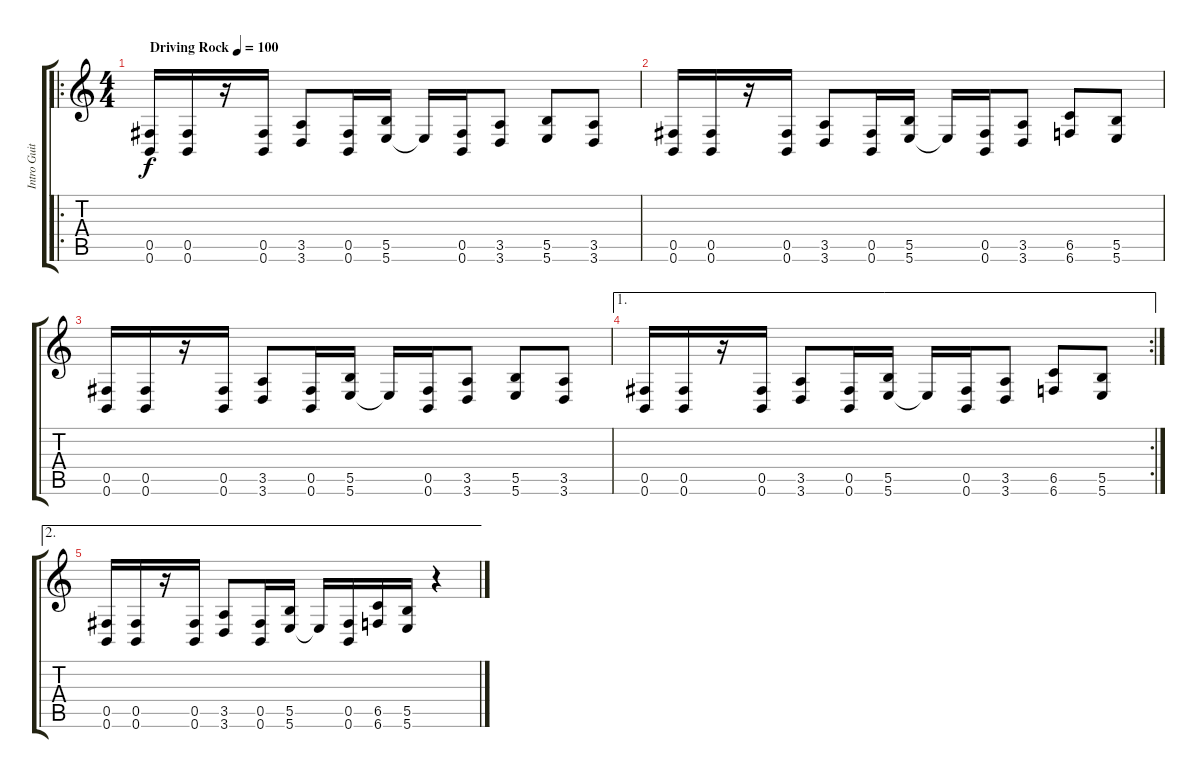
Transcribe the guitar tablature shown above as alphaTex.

\track ("Intro Guitar" "Intro Guit") {instrument distortionguitar}
\staff {score tabs}
\tuning (Db4 Ab3 E3 B2 Gb2 B1) {hide}
\ro
\ts (4 4)
\tempo (100 "Driving Rock")
\clef g2
\ks c
(0.5 0.6).16{dy f instrument distortionguitar} (0.5 0.6).16 r.16 (0.5 0.6).16 (3.5 3.6).8 (0.5 0.6).16 (5.5 5.6).16 5.6{t}.16 (0.5 0.6).16 (3.5 3.6).8 (5.5 5.6).8 (3.5 3.6).8 |
(0.5 0.6).16 (0.5 0.6).16 r.16 (0.5 0.6).16 (3.5 3.6).8 (0.5 0.6).16 (5.5 5.6).16 5.6{t}.16 (0.5 0.6).16 (3.5 3.6).8 (6.5 6.6).8 (5.5 5.6).8 |
(0.5 0.6).16 (0.5 0.6).16 r.16 (0.5 0.6).16 (3.5 3.6).8 (0.5 0.6).16 (5.5 5.6).16 5.6{t}.16 (0.5 0.6).16 (3.5 3.6).8 (5.5 5.6).8 (3.5 3.6).8 |
\ae 1
\rc 2
(0.5 0.6).16 (0.5 0.6).16 r.16 (0.5 0.6).16 (3.5 3.6).8 (0.5 0.6).16 (5.5 5.6).16 5.6{t}.16 (0.5 0.6).16 (3.5 3.6).8 (6.5 6.6).8 (5.5 5.6).8 |
\ae 2
(0.5 0.6).16 (0.5 0.6).16 r.16 (0.5 0.6).16 (3.5 3.6).8 (0.5 0.6).16 (5.5 5.6).16 5.6{t}.16 (0.5 0.6).16 (6.5 6.6).16 (5.5 5.6).16 r.4
